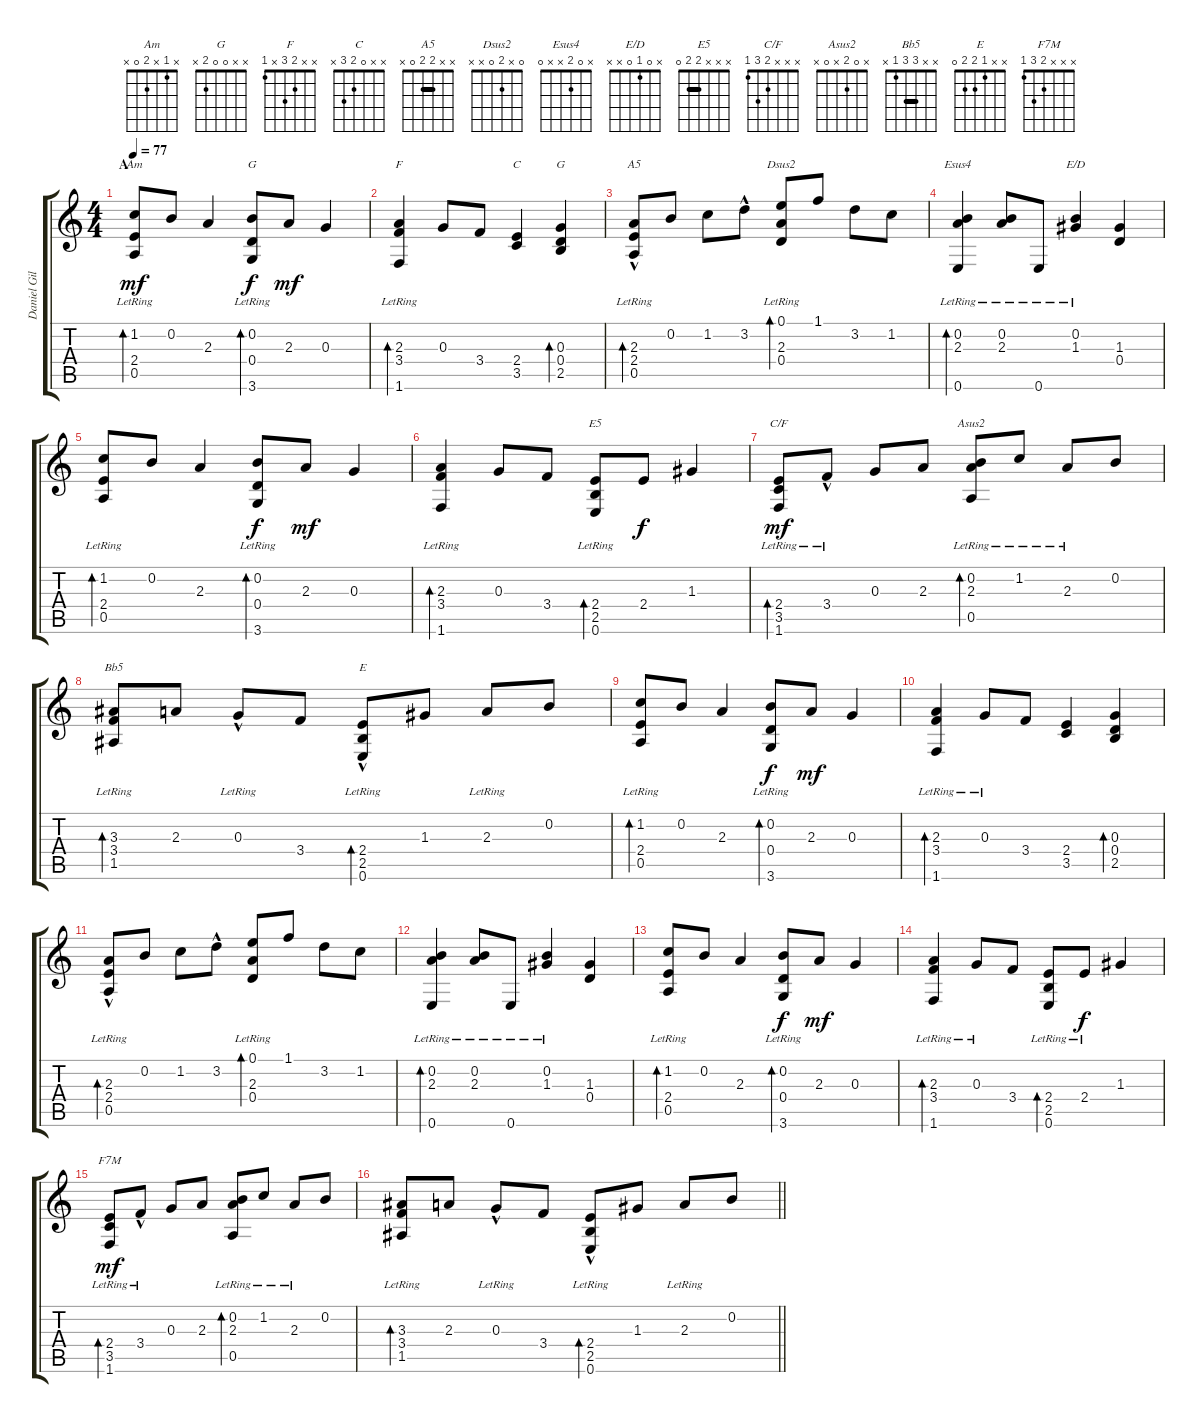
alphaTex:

\track ("Daniel Gildenlöw - guitar" "Daniel Gil") {instrument acousticguitarsteel}
\staff {score tabs}
\tuning (E4 B3 G3 D3 A2 E2) {hide}
\chord ("Am" x 1 x 2 0 x)
\chord ("G" x 0 x 0 x 3)
\chord ("F" x x 2 3 x 1)
\chord ("C" x x 0 2 3 x)
\chord ("G" x x 0 0 2 x)
\chord ("A5" x x 2 2 0 x) {barre 2}
\chord ("Dsus2" 0 x 2 0 x x)
\chord ("Esus4" x 0 2 x x 0)
\chord ("E/D" x 0 1 0 x x)
\chord ("E5" x x x 2 2 0) {barre 2}
\chord ("C/F" x x x 2 3 1)
\chord ("Asus2" x 0 2 x 0 x)
\chord ("Bb5" x x 3 3 1 x) {barre 3}
\chord ("E" x x 1 2 2 0)
\chord ("F7M" x x x 2 3 1)
\ts (4 4)
\section ("" "A")
\tempo 77
\clef g2
\ks c
(1.2 2.4{lr} 0.5{lr}).8{bd 480 ch "Am" dy mf instrument acousticguitarsteel} 0.2.8 2.3.4 (0.2{lr} 0.4{lr} 3.6{lr}).8{bd 480 ch "G" dy f} 2.3.8{dy mf} 0.3.4 |
(2.3 3.4{lr} 1.6{lr}).4{bd 480 ch "F"} 0.3.8 3.4.8 (2.4 3.5).4{ch "C"} (0.3 0.4 2.5).4{bd 480 ch "G"} |
(2.3{hac} 2.4{lr} 0.5{lr}).8{bd 480 ch "A5"} 0.2.8 1.2.8 3.2{hac}.8 (0.1 2.3{lr} 0.4{lr}).8{bd 480 ch "Dsus2"} 1.1.8 3.2.8 1.2.8 |
(0.2 2.3{lr} 0.6{lr}).4{bd 480 ch "Esus4"} (0.2{lr} 2.3{lr}).8 0.6{lr}.8 (0.2{lr} 1.3{lr}).4{ch "E/D"} (1.3 0.4).4 |
(1.2 2.4{lr} 0.5{lr}).8{bd 480} 0.2.8 2.3.4 (0.2{lr} 0.4{lr} 3.6{lr}).8{bd 480 dy f} 2.3.8{dy mf} 0.3.4 |
(2.3 3.4{lr} 1.6{lr}).4{bd 480} 0.3.8 3.4.8 (2.4 2.5{lr} 0.6{lr}).8{bd 480 ch "E5"} 2.4.8{dy f} 1.3.4 |
(2.4 3.5{lr} 1.6{lr}).8{bd 480 ch "C/F" dy mf} 3.4{hac lr}.8 0.3.8 2.3.8 (0.2 2.3{lr} 0.5{lr}).8{bd 480 ch "Asus2"} 1.2{lr}.8 2.3{lr}.8 0.2.8 |
(3.3 3.4{lr} 1.5{lr}).8{bd 480 ch "Bb5"} 2.3.8 0.3{hac lr}.8 3.4.8 (2.4{hac} 2.5{lr} 0.6{lr}).8{bd 480 ch "E"} 1.3.8 2.3{lr}.8 0.2.8 |
(1.2 2.4{lr} 0.5{lr}).8{bd 480} 0.2.8 2.3.4 (0.2 0.4{lr} 3.6{lr}).8{bd 480 dy f} 2.3.8{dy mf} 0.3.4 |
(2.3 3.4{lr} 1.6{lr}).4{bd 480} 0.3{lr}.8 3.4.8 (2.4 3.5).4 (0.3 0.4 2.5).4{bd 480} |
(2.3{hac} 2.4{lr} 0.5{lr}).8{bd 480} 0.2.8 1.2.8 3.2{hac}.8 (0.1 2.3{lr} 0.4{lr}).8{bd 480} 1.1.8 3.2.8 1.2.8 |
(0.2 2.3 0.6{lr}).4{bd 480} (0.2{lr} 2.3{lr}).8 0.6{lr}.8 (0.2{lr} 1.3).4 (1.3 0.4).4 |
(1.2 2.4{lr} 0.5{lr}).8{bd 480} 0.2.8 2.3.4 (0.2{lr} 0.4{lr} 3.6{lr}).8{bd 480 dy f} 2.3.8{dy mf} 0.3.4 |
(2.3 3.4{lr} 1.6{lr}).4{bd 480} 0.3{lr}.8 3.4.8 (2.4 2.5{lr} 0.6{lr}).8{bd 480} 2.4{lr}.8{dy f} 1.3.4 |
(2.4 3.5{lr} 1.6{lr}).8{bd 480 ch "F7M" dy mf} 3.4{hac lr}.8 0.3.8 2.3.8 (0.2 2.3{lr} 0.5{lr}).8{bd 480} 1.2{lr}.8 2.3{lr}.8 0.2.8 |
\barLineRight lightlight
(3.3 3.4 1.5{lr}).8{bd 480} 2.3.8 0.3{hac lr}.8 3.4.8 (2.4{hac lr} 2.5{lr} 0.6{lr}).8{bd 480} 1.3.8 2.3{lr}.8 0.2.8
